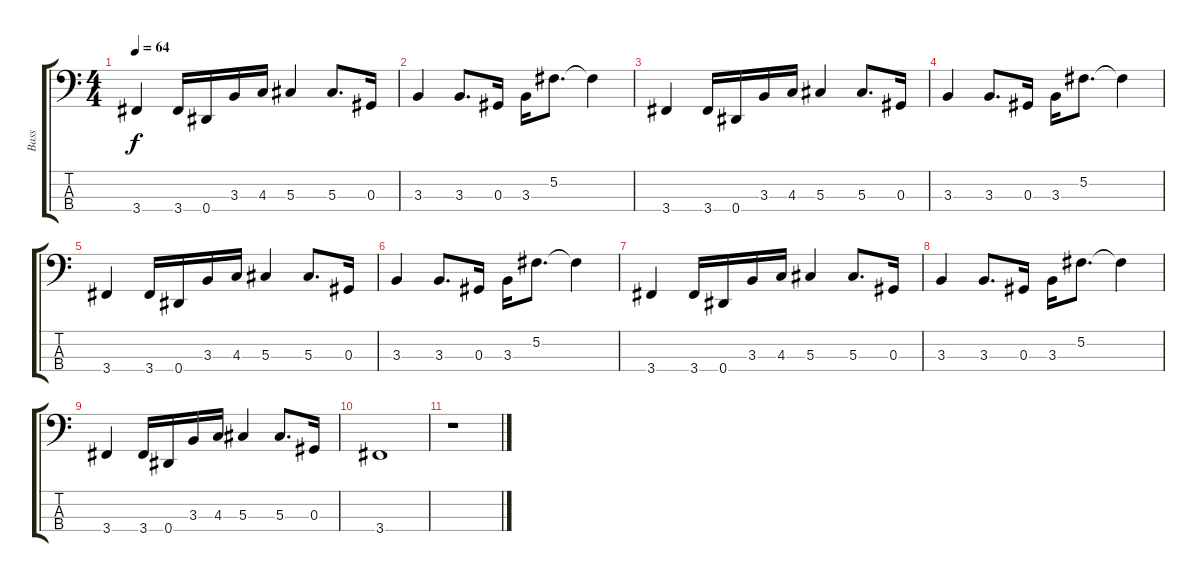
\track ("Bass" "Bass") {instrument electricbasspick}
\staff {score tabs}
\tuning (Gb2 Db2 Ab1 Eb1) {hide}
\ts (4 4)
\tempo 64
\clef f4
\ks c
3.4.4{dy f} 3.4.16 0.4.16 3.3.16 4.3.16 5.3.4 5.3.8{d} 0.3.16 |
3.3.4 3.3.8{d} 0.3.16 3.3.16 5.2.8{d} 5.2{t}.4 |
3.4.4 3.4.16 0.4.16 3.3.16 4.3.16 5.3.4 5.3.8{d} 0.3.16 |
3.3.4 3.3.8{d} 0.3.16 3.3.16 5.2.8{d} 5.2{t}.4 |
3.4.4 3.4.16 0.4.16 3.3.16 4.3.16 5.3.4 5.3.8{d} 0.3.16 |
3.3.4 3.3.8{d} 0.3.16 3.3.16 5.2.8{d} 5.2{t}.4 |
3.4.4 3.4.16 0.4.16 3.3.16 4.3.16 5.3.4 5.3.8{d} 0.3.16 |
3.3.4 3.3.8{d} 0.3.16 3.3.16 5.2.8{d} 5.2{t}.4 |
3.4.4 3.4.16 0.4.16 3.3.16 4.3.16 5.3.4 5.3.8{d} 0.3.16 |
3.4.1 |
r.1
